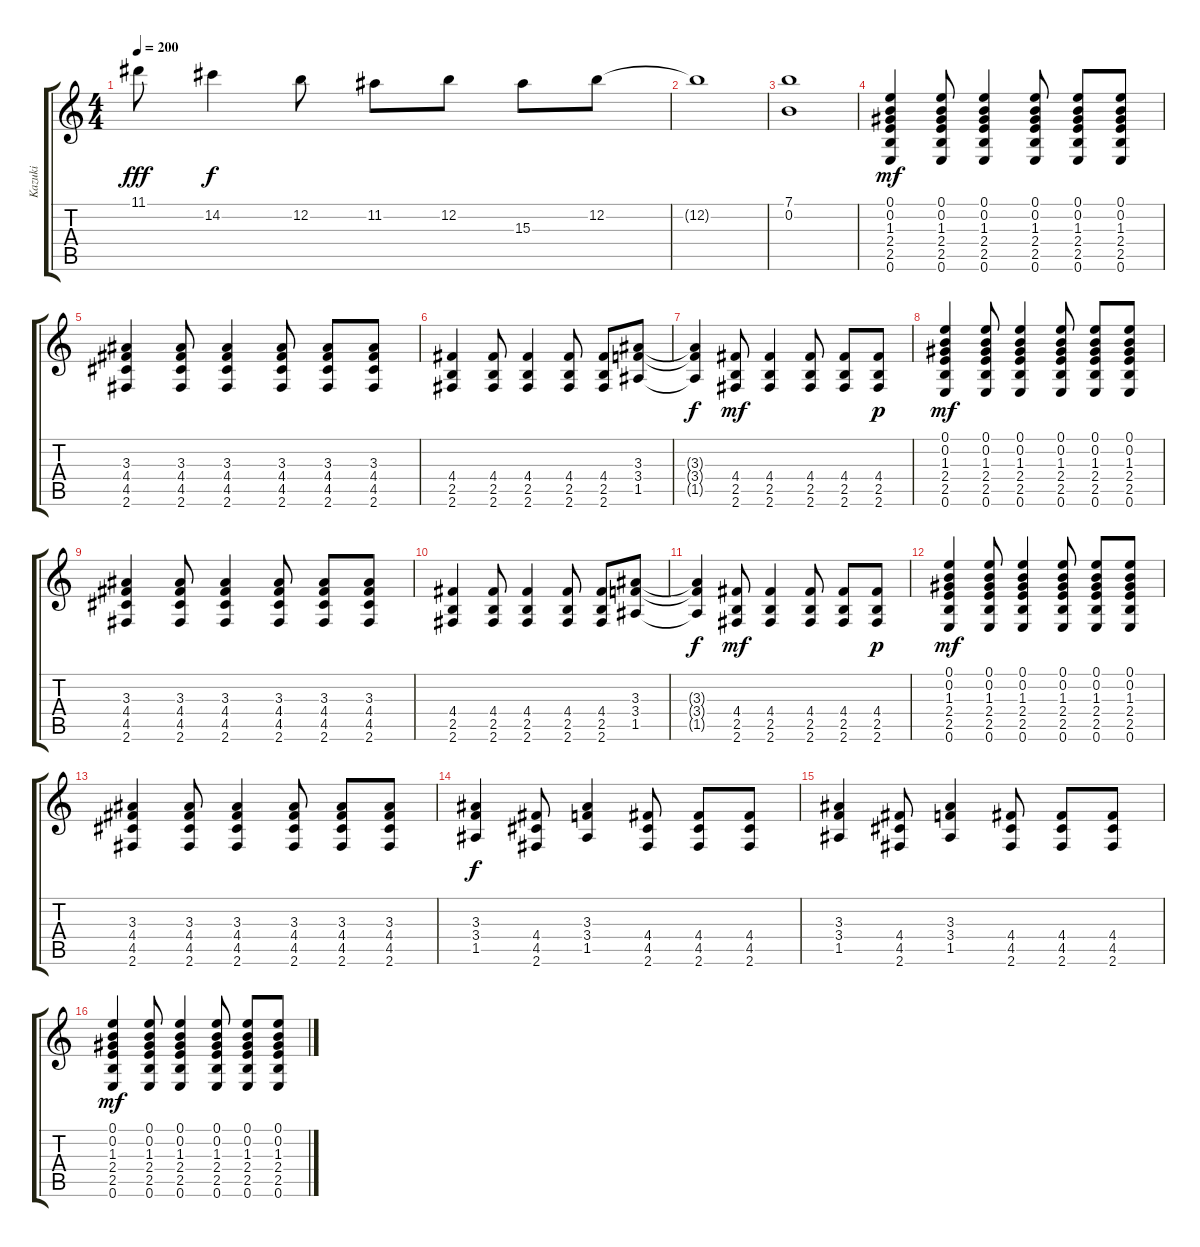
\track ("Kazuki" "Kazuki") {instrument distortionguitar}
\staff {score tabs}
\tuning (E4 B3 G3 D3 A2 E2) {hide}
\ts (4 4)
\tempo 200
\clef g2
\ks c
11.1.8{dy fff} 14.2.4{dy f} 12.2.8 11.2.8 12.2.8 15.3.8 12.2.8 |
12.2{t}.1 |
(7.1 0.2).1 |
(0.1 0.2 1.3 2.4 2.5 0.6).4{dy mf} (0.1 0.2 1.3 2.4 2.5 0.6).8 (0.1 0.2 1.3 2.4 2.5 0.6).4 (0.1 0.2 1.3 2.4 2.5 0.6).8 (0.1 0.2 1.3 2.4 2.5 0.6).8 (0.1 0.2 1.3 2.4 2.5 0.6).8 |
(3.3 4.4 4.5 2.6).4 (3.3 4.4 4.5 2.6).8 (3.3 4.4 4.5 2.6).4 (3.3 4.4 4.5 2.6).8 (3.3 4.4 4.5 2.6).8 (3.3 4.4 4.5 2.6).8 |
(4.4 2.5 2.6).4 (4.4 2.5 2.6).8 (4.4 2.5 2.6).4 (4.4 2.5 2.6).8 (4.4 2.5 2.6).8 (3.3 3.4 1.5).8 |
(3.3{t} 3.4{t} 1.5{t}).4{dy f} (4.4 2.5 2.6).8{dy mf} (4.4 2.5 2.6).4 (4.4 2.5 2.6).8 (4.4 2.5 2.6).8 (4.4 2.5 2.6).8{dy p} |
(0.1 0.2 1.3 2.4 2.5 0.6).4{dy mf} (0.1 0.2 1.3 2.4 2.5 0.6).8 (0.1 0.2 1.3 2.4 2.5 0.6).4 (0.1 0.2 1.3 2.4 2.5 0.6).8 (0.1 0.2 1.3 2.4 2.5 0.6).8 (0.1 0.2 1.3 2.4 2.5 0.6).8 |
(3.3 4.4 4.5 2.6).4 (3.3 4.4 4.5 2.6).8 (3.3 4.4 4.5 2.6).4 (3.3 4.4 4.5 2.6).8 (3.3 4.4 4.5 2.6).8 (3.3 4.4 4.5 2.6).8 |
(4.4 2.5 2.6).4 (4.4 2.5 2.6).8 (4.4 2.5 2.6).4 (4.4 2.5 2.6).8 (4.4 2.5 2.6).8 (3.3 3.4 1.5).8 |
(3.3{t} 3.4{t} 1.5{t}).4{dy f} (4.4 2.5 2.6).8{dy mf} (4.4 2.5 2.6).4 (4.4 2.5 2.6).8 (4.4 2.5 2.6).8 (4.4 2.5 2.6).8{dy p} |
(0.1 0.2 1.3 2.4 2.5 0.6).4{dy mf} (0.1 0.2 1.3 2.4 2.5 0.6).8 (0.1 0.2 1.3 2.4 2.5 0.6).4 (0.1 0.2 1.3 2.4 2.5 0.6).8 (0.1 0.2 1.3 2.4 2.5 0.6).8 (0.1 0.2 1.3 2.4 2.5 0.6).8 |
(3.3 4.4 4.5 2.6).4 (3.3 4.4 4.5 2.6).8 (3.3 4.4 4.5 2.6).4 (3.3 4.4 4.5 2.6).8 (3.3 4.4 4.5 2.6).8 (3.3 4.4 4.5 2.6).8 |
(3.3 3.4 1.5).4{dy f} (4.4 4.5 2.6).8 (3.3 3.4 1.5).4 (4.4 4.5 2.6).8 (4.4 4.5 2.6).8 (4.4 4.5 2.6).8 |
(3.3 3.4 1.5).4 (4.4 4.5 2.6).8 (3.3 3.4 1.5).4 (4.4 4.5 2.6).8 (4.4 4.5 2.6).8 (4.4 4.5 2.6).8 |
(0.1 0.2 1.3 2.4 2.5 0.6).4{dy mf} (0.1 0.2 1.3 2.4 2.5 0.6).8 (0.1 0.2 1.3 2.4 2.5 0.6).4 (0.1 0.2 1.3 2.4 2.5 0.6).8 (0.1 0.2 1.3 2.4 2.5 0.6).8 (0.1 0.2 1.3 2.4 2.5 0.6).8
